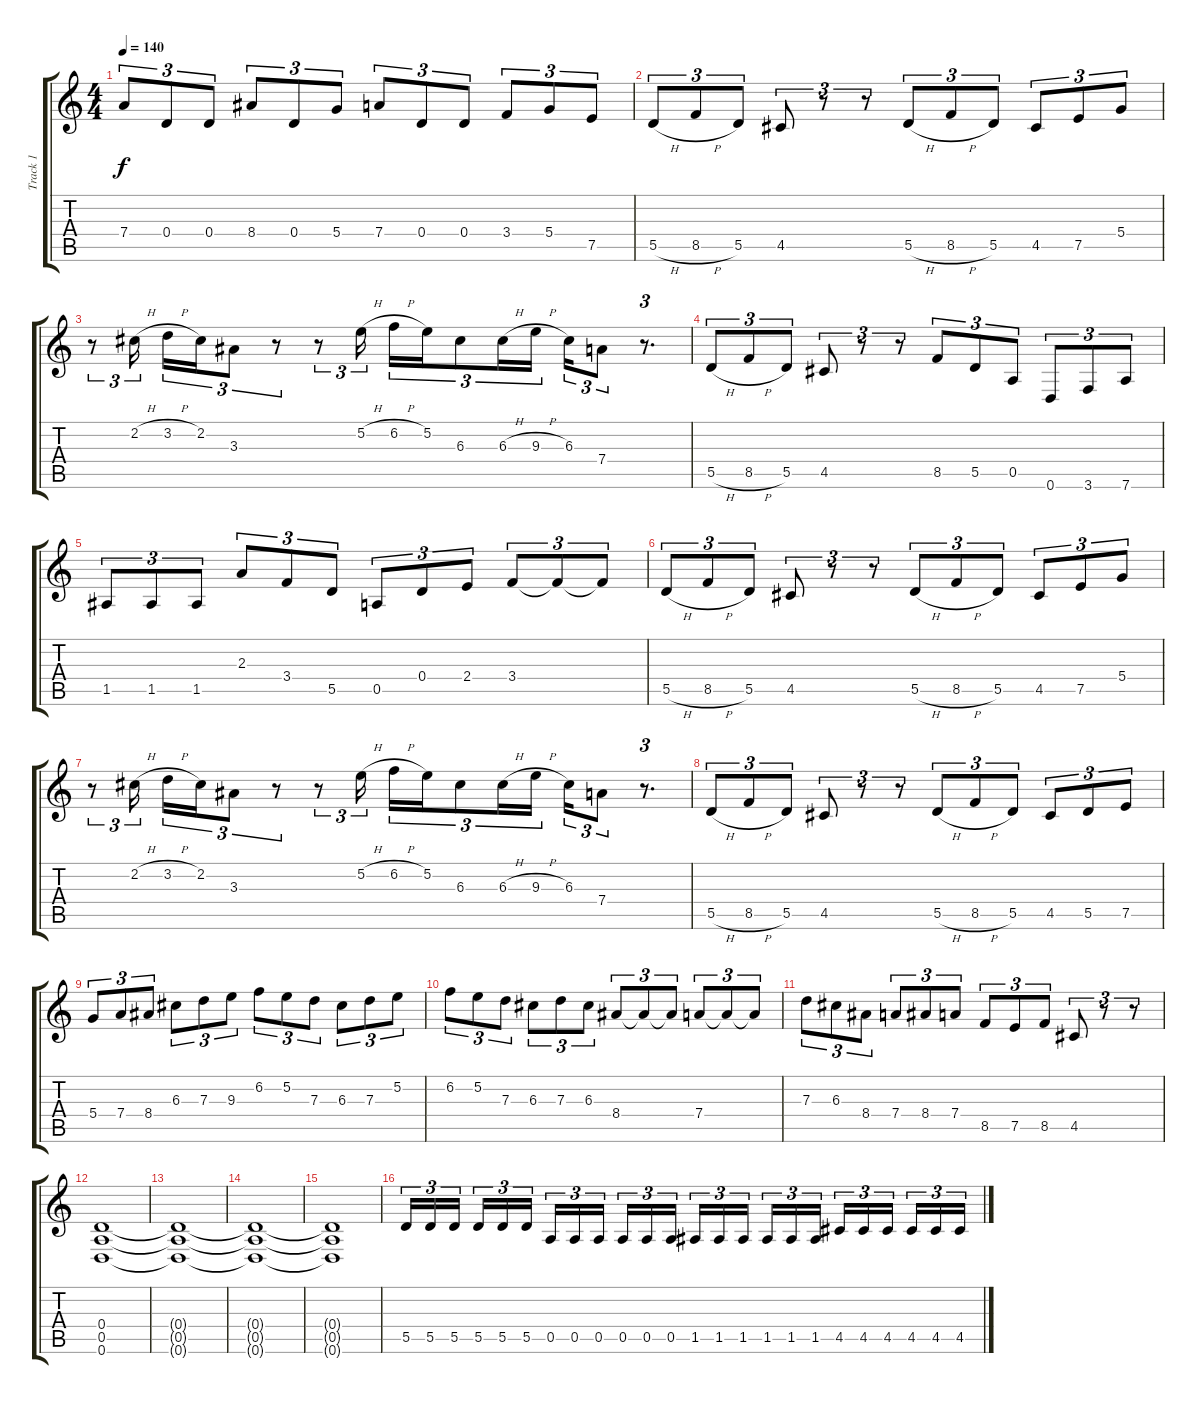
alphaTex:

\track ("Track 1" "Track 1") {instrument overdrivenguitar}
\staff {score tabs}
\tuning (E4 B3 G3 D3 A2 D2) {hide}
\ts (4 4)
\tempo 140
\clef g2
\ks c
7.4.8{tu (3 2) dy f} 0.4.8{tu (3 2)} 0.4.8{tu (3 2)} 8.4.8{tu (3 2)} 0.4.8{tu (3 2)} 5.4.8{tu (3 2)} 7.4.8{tu (3 2)} 0.4.8{tu (3 2)} 0.4.8{tu (3 2)} 3.4.8{tu (3 2)} 5.4.8{tu (3 2)} 7.5.8{tu (3 2)} |
5.5{h}.8{tu (3 2)} 8.5{h}.8{tu (3 2)} 5.5.8{tu (3 2)} 4.5.8{tu (3 2)} r.8{tu (3 2)} r.8{tu (3 2)} 5.5{h}.8{tu (3 2)} 8.5{h}.8{tu (3 2)} 5.5.8{tu (3 2)} 4.5.8{tu (3 2)} 7.5.8{tu (3 2)} 5.4.8{tu (3 2)} |
r.8{tu (3 2)} 2.2{h}.16{tu (3 2) beam splitsecondary} 3.2{h}.16{tu (3 2)} 2.2.16{tu (3 2)} 3.3.8{tu (3 2)} r.8{tu (3 2)} r.8{tu (3 2)} 5.2{h}.16{tu (3 2)} 6.2{h}.16{tu (3 2)} 5.2.16{tu (3 2)} 6.3.8{tu (3 2)} 6.3{h}.16{tu (3 2)} 9.3{h}.16{tu (3 2)} 6.3.16{tu (3 2)} 7.4.8{tu (3 2)} r.8{d tu (3 2)} |
5.5{h}.8{tu (3 2)} 8.5{h}.8{tu (3 2)} 5.5.8{tu (3 2)} 4.5.8{tu (3 2)} r.8{tu (3 2)} r.8{tu (3 2)} 8.5.8{tu (3 2)} 5.5.8{tu (3 2)} 0.5.8{tu (3 2)} 0.6.8{tu (3 2)} 3.6.8{tu (3 2)} 7.6.8{tu (3 2)} |
1.5.8{tu (3 2)} 1.5.8{tu (3 2)} 1.5.8{tu (3 2)} 2.3.8{tu (3 2)} 3.4.8{tu (3 2)} 5.5.8{tu (3 2)} 0.5.8{tu (3 2)} 0.4.8{tu (3 2)} 2.4.8{tu (3 2)} 3.4.8{tu (3 2)} 3.4{t}.8{tu (3 2)} 3.4{t}.8{tu (3 2)} |
5.5{h}.8{tu (3 2)} 8.5{h}.8{tu (3 2)} 5.5.8{tu (3 2)} 4.5.8{tu (3 2)} r.8{tu (3 2)} r.8{tu (3 2)} 5.5{h}.8{tu (3 2)} 8.5{h}.8{tu (3 2)} 5.5.8{tu (3 2)} 4.5.8{tu (3 2)} 7.5.8{tu (3 2)} 5.4.8{tu (3 2)} |
r.8{tu (3 2)} 2.2{h}.16{tu (3 2) beam splitsecondary} 3.2{h}.16{tu (3 2)} 2.2.16{tu (3 2)} 3.3.8{tu (3 2)} r.8{tu (3 2)} r.8{tu (3 2)} 5.2{h}.16{tu (3 2)} 6.2{h}.16{tu (3 2)} 5.2.16{tu (3 2)} 6.3.8{tu (3 2)} 6.3{h}.16{tu (3 2)} 9.3{h}.16{tu (3 2)} 6.3.16{tu (3 2)} 7.4.8{tu (3 2)} r.8{d tu (3 2)} |
5.5{h}.8{tu (3 2)} 8.5{h}.8{tu (3 2)} 5.5.8{tu (3 2)} 4.5.8{tu (3 2)} r.8{tu (3 2)} r.8{tu (3 2)} 5.5{h}.8{tu (3 2)} 8.5{h}.8{tu (3 2)} 5.5.8{tu (3 2)} 4.5.8{tu (3 2)} 5.5.8{tu (3 2)} 7.5.8{tu (3 2)} |
5.4.8{tu (3 2)} 7.4.8{tu (3 2)} 8.4.8{tu (3 2)} 6.3.8{tu (3 2)} 7.3.8{tu (3 2)} 9.3.8{tu (3 2)} 6.2.8{tu (3 2)} 5.2.8{tu (3 2)} 7.3.8{tu (3 2)} 6.3.8{tu (3 2)} 7.3.8{tu (3 2)} 5.2.8{tu (3 2)} |
6.2.8{tu (3 2)} 5.2.8{tu (3 2)} 7.3.8{tu (3 2)} 6.3.8{tu (3 2)} 7.3.8{tu (3 2)} 6.3.8{tu (3 2)} 8.4.8{tu (3 2)} 8.4{t}.8{tu (3 2)} 8.4{t}.8{tu (3 2)} 7.4.8{tu (3 2)} 7.4{t}.8{tu (3 2)} 7.4{t}.8{tu (3 2)} |
7.3.8{tu (3 2)} 6.3.8{tu (3 2)} 8.4.8{tu (3 2)} 7.4.8{tu (3 2)} 8.4.8{tu (3 2)} 7.4.8{tu (3 2)} 8.5.8{tu (3 2)} 7.5.8{tu (3 2)} 8.5.8{tu (3 2)} 4.5.8{tu (3 2)} r.8{tu (3 2)} r.8{tu (3 2)} |
(0.4 0.5 0.6).1 |
(0.4{t} 0.5{t} 0.6{t}).1 |
(0.4{t} 0.5{t} 0.6{t}).1 |
(0.4{t} 0.5{t} 0.6{t}).1 |
5.5.16{tu (3 2)} 5.5.16{tu (3 2)} 5.5.16{tu (3 2) beam splitsecondary} 5.5.16{tu (3 2)} 5.5.16{tu (3 2)} 5.5.16{tu (3 2)} 0.5.16{tu (3 2)} 0.5.16{tu (3 2)} 0.5.16{tu (3 2) beam splitsecondary} 0.5.16{tu (3 2)} 0.5.16{tu (3 2)} 0.5.16{tu (3 2)} 1.5.16{tu (3 2)} 1.5.16{tu (3 2)} 1.5.16{tu (3 2) beam splitsecondary} 1.5.16{tu (3 2)} 1.5.16{tu (3 2)} 1.5.16{tu (3 2)} 4.5.16{tu (3 2)} 4.5.16{tu (3 2)} 4.5.16{tu (3 2) beam splitsecondary} 4.5.16{tu (3 2)} 4.5.16{tu (3 2)} 4.5.16{tu (3 2)}
